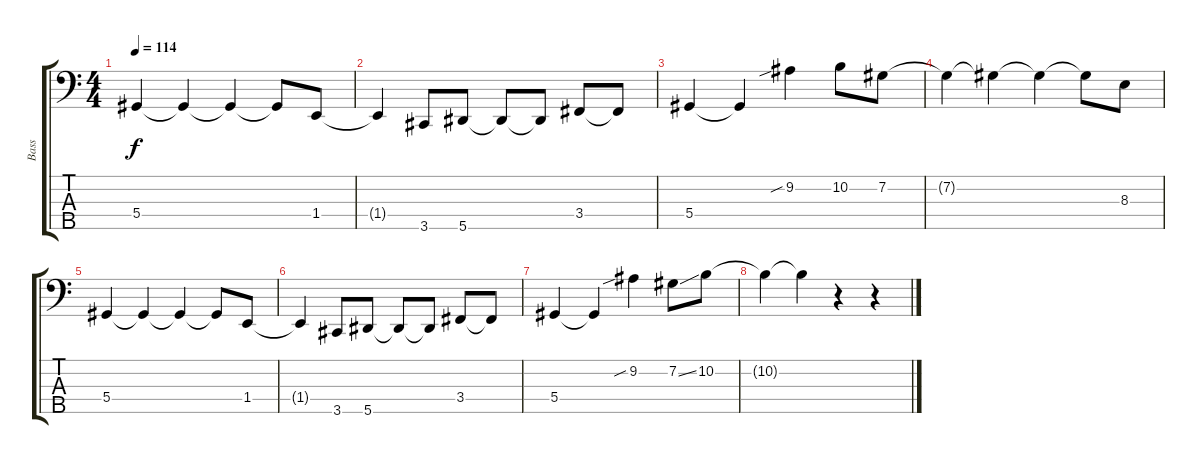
\track ("Bass" "Bass") {instrument electricbassfinger}
\staff {score tabs}
\tuning (Gb2 Db2 Ab1 Eb1 Bb0) {hide}
\ts (4 4)
\tempo 114
\clef f4
\ks c
5.4.4{dy f} 5.4{t}.4 5.4{t}.4 5.4{t}.8 1.4.8 |
1.4{t}.4 3.5.8 5.5.8 5.5{t}.8 5.5{t}.8 3.4.8 3.4{t}.8 |
5.4.4 5.4{t}.4 9.2{sib}.4 10.2.8 7.2.8 |
7.2{t}.4 7.2{t}.4 7.2{t}.4 7.2{t}.8 8.3.8 |
5.4.4 5.4{t}.4 5.4{t}.4 5.4{t}.8 1.4.8 |
1.4{t}.4 3.5.8 5.5.8 5.5{t}.8 5.5{t}.8 3.4.8 3.4{t}.8 |
5.4.4 5.4{t}.4 9.2{sib}.4 7.2{ss}.8 10.2.8 |
10.2{t}.4 10.2{t}.4 r.4 r.4
